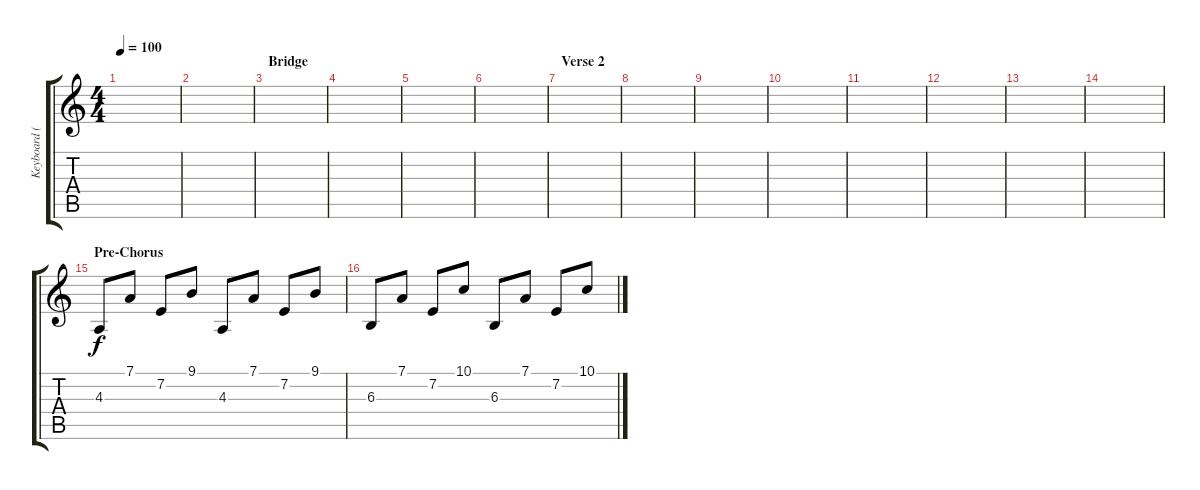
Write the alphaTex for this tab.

\track ("Keyboard (Brightness)" "Keyboard (") {instrument fx5brightness}
\staff {score tabs}
\tuning (D4 A3 F3 C3 G2 D2) {hide}
\ts (4 4)
\tempo 100
\clef g2
\ks c
|
|
\section ("" "Bridge")
|
|
|
|
\section ("" "Verse 2")
|
|
|
|
|
|
|
|
\section ("" "Pre-Chorus")
4.3.8 7.1.8 7.2.8 9.1.8 4.3.8 7.1.8 7.2.8 9.1.8 |
6.3.8 7.1.8 7.2.8 10.1.8 6.3.8 7.1.8 7.2.8 10.1.8
